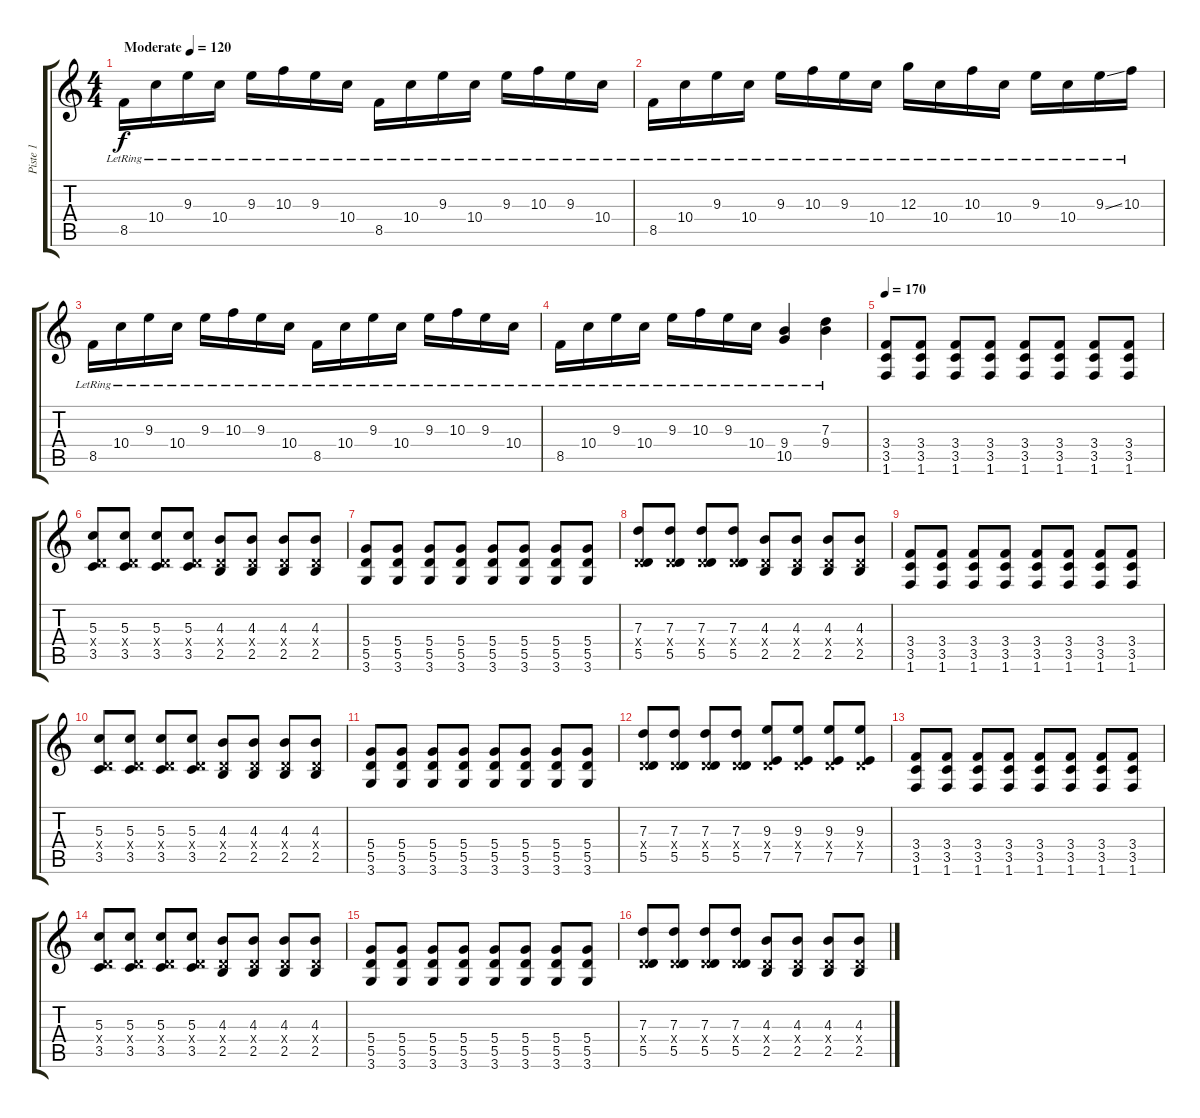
\track ("Piste 1" "Piste 1") {instrument distortionguitar}
\staff {score tabs}
\tuning (E4 B3 G3 D3 A2 E2) {hide}
\ts (4 4)
\tempo (120 "Moderate")
\tempo 100
\tempo (120 "Moderate")
\clef g2
\ks c
8.5{lr}.16{dy f instrument electricguitarjazz} 10.4{lr}.16 9.3{lr}.16 10.4{lr}.16 9.3{lr}.16 10.3{lr}.16 9.3{lr}.16 10.4{lr}.16 8.5{lr}.16 10.4{lr}.16 9.3{lr}.16 10.4{lr}.16 9.3{lr}.16 10.3{lr}.16 9.3{lr}.16 10.4{lr}.16 |
8.5{lr}.16 10.4{lr}.16 9.3{lr}.16 10.4{lr}.16 9.3{lr}.16 10.3{lr}.16 9.3{lr}.16 10.4{lr}.16 12.3{lr}.16 10.4{lr}.16 10.3{lr}.16 10.4{lr}.16 9.3{lr}.16 10.4{lr}.16 9.3{ss lr}.16 10.3{lr}.16 |
8.5{lr}.16 10.4{lr}.16 9.3{lr}.16 10.4{lr}.16 9.3{lr}.16 10.3{lr}.16 9.3{lr}.16 10.4{lr}.16 8.5{lr}.16 10.4{lr}.16 9.3{lr}.16 10.4{lr}.16 9.3{lr}.16 10.3{lr}.16 9.3{lr}.16 10.4{lr}.16 |
8.5{lr}.16 10.4{lr}.16 9.3{lr}.16 10.4{lr}.16 9.3{lr}.16 10.3{lr}.16 9.3{lr}.16 10.4{lr}.16 (9.4{lr} 10.5{lr}).4 (7.3{lr} 9.4{lr}).4 |
\tempo 170
(3.4 3.5 1.6).8{instrument distortionguitar} (3.4 3.5 1.6).8 (3.4 3.5 1.6).8 (3.4 3.5 1.6).8 (3.4 3.5 1.6).8 (3.4 3.5 1.6).8 (3.4 3.5 1.6).8 (3.4 3.5 1.6).8 |
(5.3 0.4{x} 3.5).8 (5.3 0.4{x} 3.5).8 (5.3 0.4{x} 3.5).8 (5.3 0.4{x} 3.5).8 (4.3 0.4{x} 2.5).8 (4.3 0.4{x} 2.5).8 (4.3 0.4{x} 2.5).8 (4.3 0.4{x} 2.5).8 |
(5.4 5.5 3.6).8 (5.4 5.5 3.6).8 (5.4 5.5 3.6).8 (5.4 5.5 3.6).8 (5.4 5.5 3.6).8 (5.4 5.5 3.6).8 (5.4 5.5 3.6).8 (5.4 5.5 3.6).8 |
(7.3 0.4{x} 5.5).8 (7.3 0.4{x} 5.5).8 (7.3 0.4{x} 5.5).8 (7.3 0.4{x} 5.5).8 (4.3 0.4{x} 2.5).8 (4.3 0.4{x} 2.5).8 (4.3 0.4{x} 2.5).8 (4.3 0.4{x} 2.5).8 |
(3.4 3.5 1.6).8 (3.4 3.5 1.6).8 (3.4 3.5 1.6).8 (3.4 3.5 1.6).8 (3.4 3.5 1.6).8 (3.4 3.5 1.6).8 (3.4 3.5 1.6).8 (3.4 3.5 1.6).8 |
(5.3 0.4{x} 3.5).8 (5.3 0.4{x} 3.5).8 (5.3 0.4{x} 3.5).8 (5.3 0.4{x} 3.5).8 (4.3 0.4{x} 2.5).8 (4.3 0.4{x} 2.5).8 (4.3 0.4{x} 2.5).8 (4.3 0.4{x} 2.5).8 |
(5.4 5.5 3.6).8 (5.4 5.5 3.6).8 (5.4 5.5 3.6).8 (5.4 5.5 3.6).8 (5.4 5.5 3.6).8 (5.4 5.5 3.6).8 (5.4 5.5 3.6).8 (5.4 5.5 3.6).8 |
(7.3 0.4{x} 5.5).8 (7.3 0.4{x} 5.5).8 (7.3 0.4{x} 5.5).8 (7.3 0.4{x} 5.5).8 (9.3 0.4{x} 7.5).8 (9.3 0.4{x} 7.5).8 (9.3 0.4{x} 7.5).8 (9.3 0.4{x} 7.5).8 |
(3.4 3.5 1.6).8 (3.4 3.5 1.6).8 (3.4 3.5 1.6).8 (3.4 3.5 1.6).8 (3.4 3.5 1.6).8 (3.4 3.5 1.6).8 (3.4 3.5 1.6).8 (3.4 3.5 1.6).8 |
(5.3 0.4{x} 3.5).8 (5.3 0.4{x} 3.5).8 (5.3 0.4{x} 3.5).8 (5.3 0.4{x} 3.5).8 (4.3 0.4{x} 2.5).8 (4.3 0.4{x} 2.5).8 (4.3 0.4{x} 2.5).8 (4.3 0.4{x} 2.5).8 |
(5.4 5.5 3.6).8 (5.4 5.5 3.6).8 (5.4 5.5 3.6).8 (5.4 5.5 3.6).8 (5.4 5.5 3.6).8 (5.4 5.5 3.6).8 (5.4 5.5 3.6).8 (5.4 5.5 3.6).8 |
(7.3 0.4{x} 5.5).8 (7.3 0.4{x} 5.5).8 (7.3 0.4{x} 5.5).8 (7.3 0.4{x} 5.5).8 (4.3 0.4{x} 2.5).8 (4.3 0.4{x} 2.5).8 (4.3 0.4{x} 2.5).8 (4.3 0.4{x} 2.5).8
